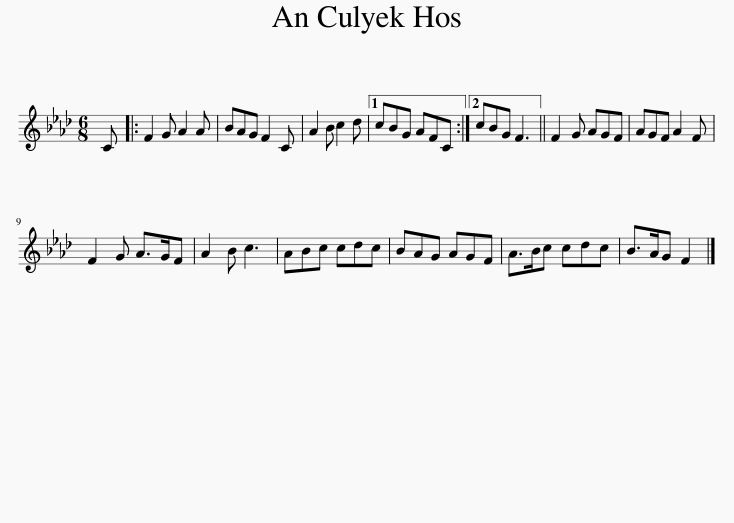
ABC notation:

X:1
L:1/8
M:6/8
I:linebreak $
K:Fmin
V:1 treble
V:1
 C |: F2 G A2 A | BAG F2 C | A2 B c2 d |1 cBG AFC :|2 %5
 cBG F3 || F2 G AGF | AGF A2 F |$ F2 G A>GF | A2 B c3 | %10
 ABc cdc | BAG AGF | A>Bc cdc | B>AG F2 |] %14
